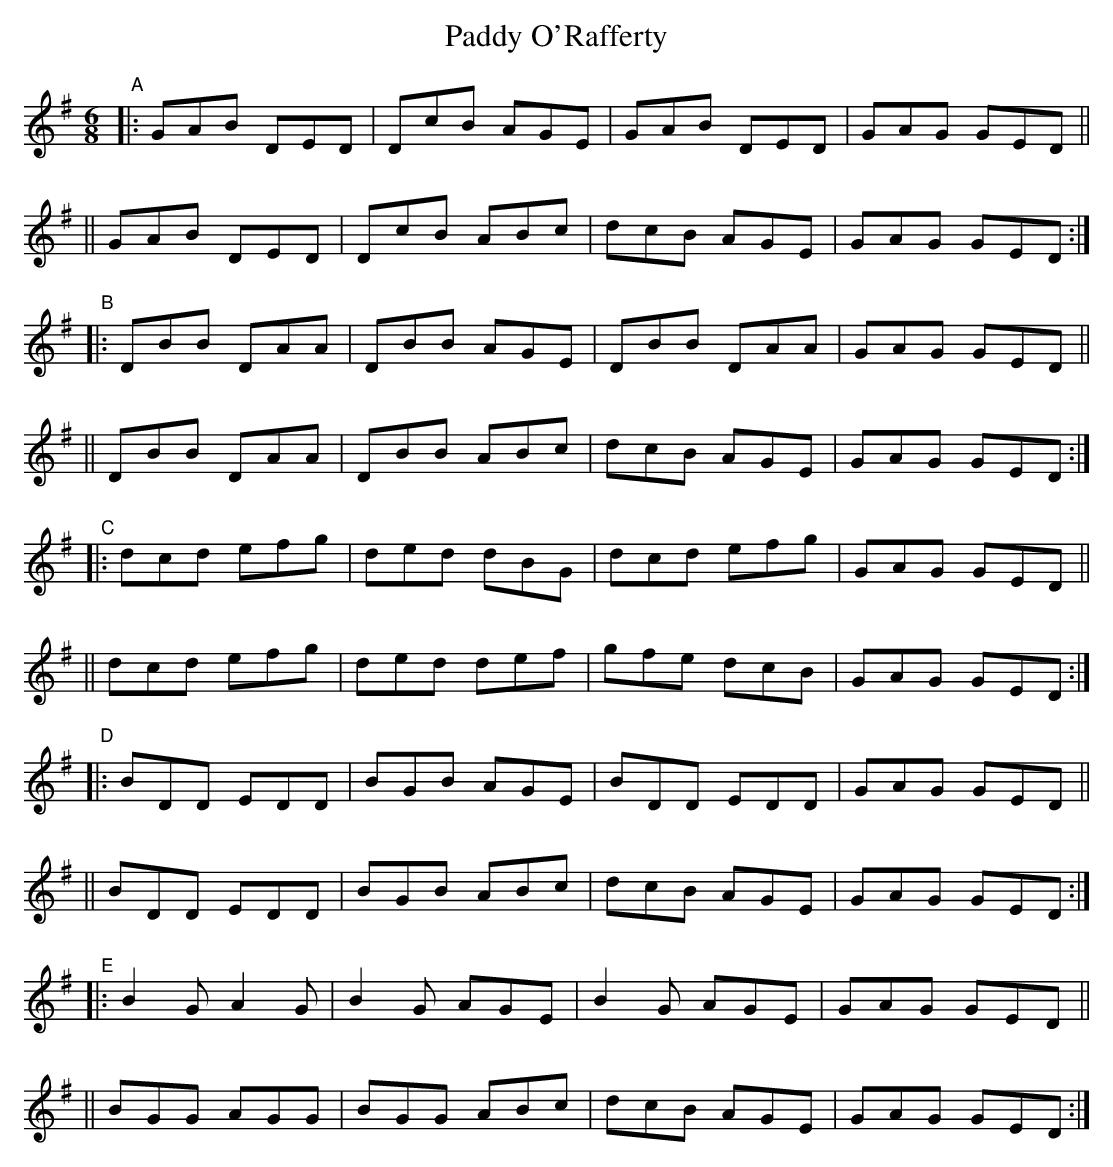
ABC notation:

X:1
T: Paddy O'Rafferty
M: 6/8
L: 1/8
K: G
"^A"\
|: GAB DED | DcB AGE | GAB DED | GAG GED ||
|| GAB DED | DcB ABc | dcB AGE | GAG GED :|
"^B"\
|: DBB DAA | DBB AGE | DBB DAA | GAG GED ||
|| DBB DAA | DBB ABc | dcB AGE | GAG GED :|
"^C"\
|: dcd efg | ded dBG | dcd efg | GAG GED ||
|| dcd efg | ded def | gfe dcB | GAG GED :|
"^D"\
|: BDD EDD | BGB AGE | BDD EDD | GAG GED ||
|| BDD EDD | BGB ABc | dcB AGE | GAG GED :|
"^E"\
|: B2G A2G | B2G AGE | B2G AGE | GAG GED ||
|| BGG AGG | BGG ABc | dcB AGE | GAG GED :|
